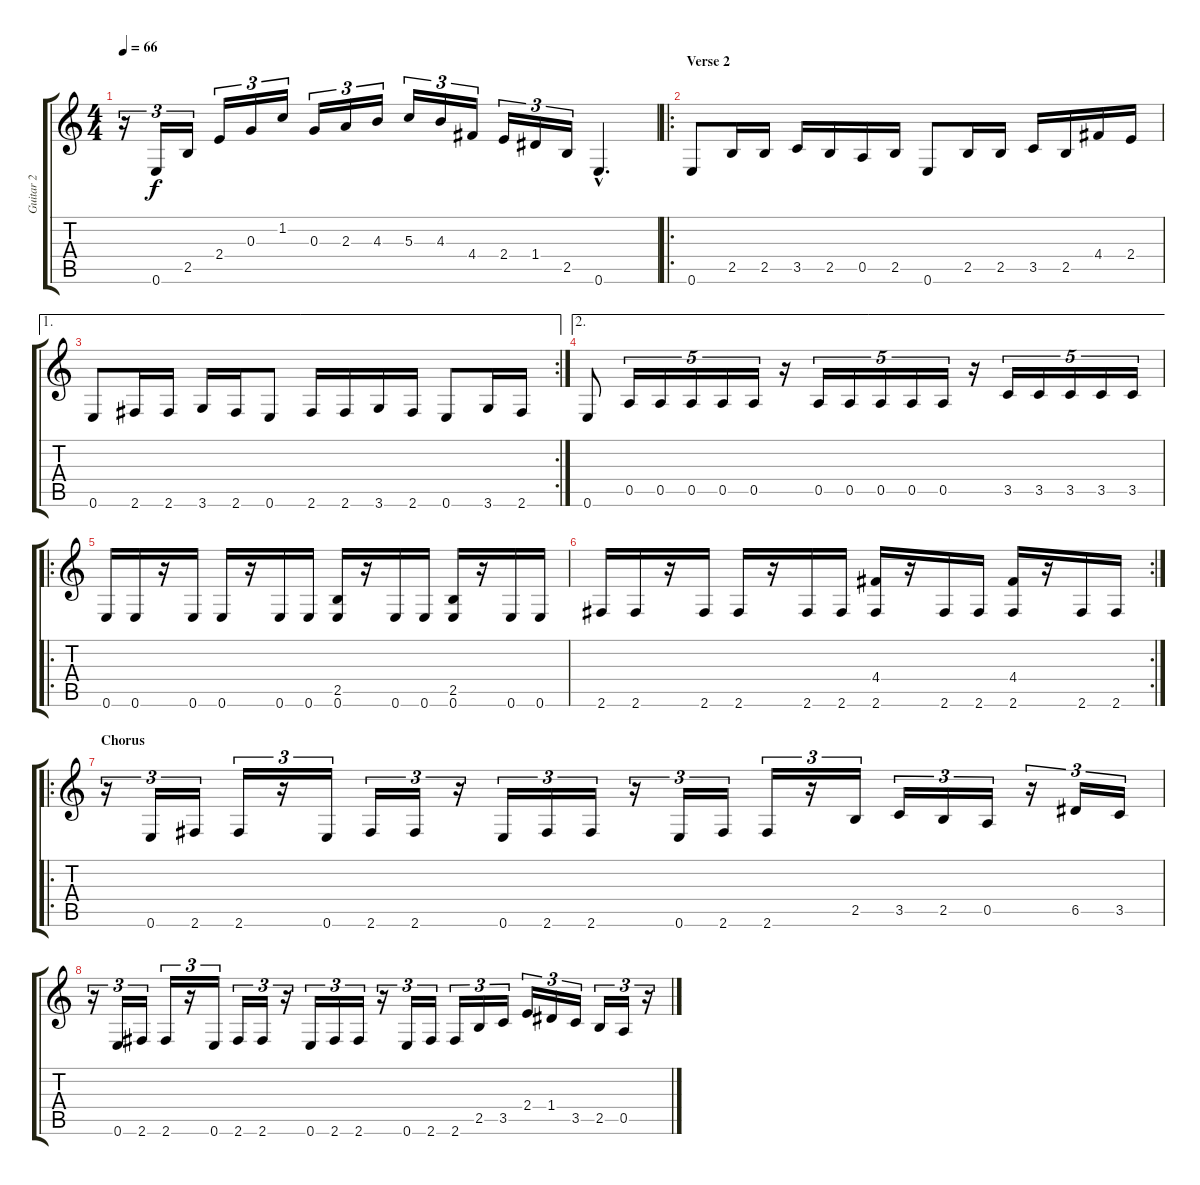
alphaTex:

\track ("Guitar 2" "Guitar 2") {instrument distortionguitar}
\staff {score tabs}
\tuning (E4 B3 G3 D3 A2 E2) {hide}
\ts (4 4)
\tempo 66
\clef g2
\ks c
r.16{tu (3 2) dy f} 0.6.16{tu (3 2)} 2.5.16{tu (3 2)} 2.4.16{tu (3 2)} 0.3.16{tu (3 2)} 1.2.16{tu (3 2)} 0.3.16{tu (3 2)} 2.3.16{tu (3 2)} 4.3.16{tu (3 2)} 5.3.16{tu (3 2)} 4.3.16{tu (3 2)} 4.4.16{tu (3 2)} 2.4.16{tu (3 2)} 1.4.16{tu (3 2)} 2.5.16{tu (3 2)} 0.6{hac}.4{d} |
\ro
\section ("" "Verse 2")
0.6.8 2.5.16 2.5.16 3.5.16 2.5.16 0.5.16 2.5.16 0.6.8 2.5.16 2.5.16 3.5.16 2.5.16 4.4.16 2.4.16 |
\ae 1
\rc 2
0.6.8 2.6.16 2.6.16 3.6.16 2.6.16 0.6.8 2.6.16 2.6.16 3.6.16 2.6.16 0.6.8 3.6.16 2.6.16 |
\ae 2
0.6.8 0.5.16{tu (5 4)} 0.5.16{tu (5 4)} 0.5.16{tu (5 4)} 0.5.16{tu (5 4)} 0.5.16{tu (5 4)} r.16 0.5.16{tu (5 4)} 0.5.16{tu (5 4)} 0.5.16{tu (5 4)} 0.5.16{tu (5 4)} 0.5.16{tu (5 4)} r.16 3.5.16{tu (5 4)} 3.5.16{tu (5 4)} 3.5.16{tu (5 4)} 3.5.16{tu (5 4)} 3.5.16{tu (5 4)} |
\ro
0.6.16 0.6.16 r.16 0.6.16 0.6.16 r.16 0.6.16 0.6.16 (2.5 0.6).16 r.16 0.6.16 0.6.16 (2.5 0.6).16 r.16 0.6.16 0.6.16 |
\rc 2
2.6.16 2.6.16 r.16 2.6.16 2.6.16 r.16 2.6.16 2.6.16 (4.4 2.6).16 r.16 2.6.16 2.6.16 (4.4 2.6).16 r.16 2.6.16 2.6.16 |
\ro
\section ("" "Chorus")
r.16{tu (3 2)} 0.6.16{tu (3 2)} 2.6.16{tu (3 2)} 2.6.16{tu (3 2)} r.16{tu (3 2)} 0.6.16{tu (3 2)} 2.6.16{tu (3 2)} 2.6.16{tu (3 2)} r.16{tu (3 2)} 0.6.16{tu (3 2)} 2.6.16{tu (3 2)} 2.6.16{tu (3 2)} r.16{tu (3 2)} 0.6.16{tu (3 2)} 2.6.16{tu (3 2)} 2.6.16{tu (3 2)} r.16{tu (3 2)} 2.5.16{tu (3 2)} 3.5.16{tu (3 2)} 2.5.16{tu (3 2)} 0.5.16{tu (3 2)} r.16{tu (3 2)} 6.5.16{tu (3 2)} 3.5.16{tu (3 2)} |
r.16{tu (3 2)} 0.6.16{tu (3 2)} 2.6.16{tu (3 2)} 2.6.16{tu (3 2)} r.16{tu (3 2)} 0.6.16{tu (3 2)} 2.6.16{tu (3 2)} 2.6.16{tu (3 2)} r.16{tu (3 2)} 0.6.16{tu (3 2)} 2.6.16{tu (3 2)} 2.6.16{tu (3 2)} r.16{tu (3 2)} 0.6.16{tu (3 2)} 2.6.16{tu (3 2)} 2.6.16{tu (3 2)} 2.5.16{tu (3 2)} 3.5.16{tu (3 2)} 2.4.16{tu (3 2)} 1.4.16{tu (3 2)} 3.5.16{tu (3 2)} 2.5.16{tu (3 2)} 0.5.16{tu (3 2)} r.16{tu (3 2)}
